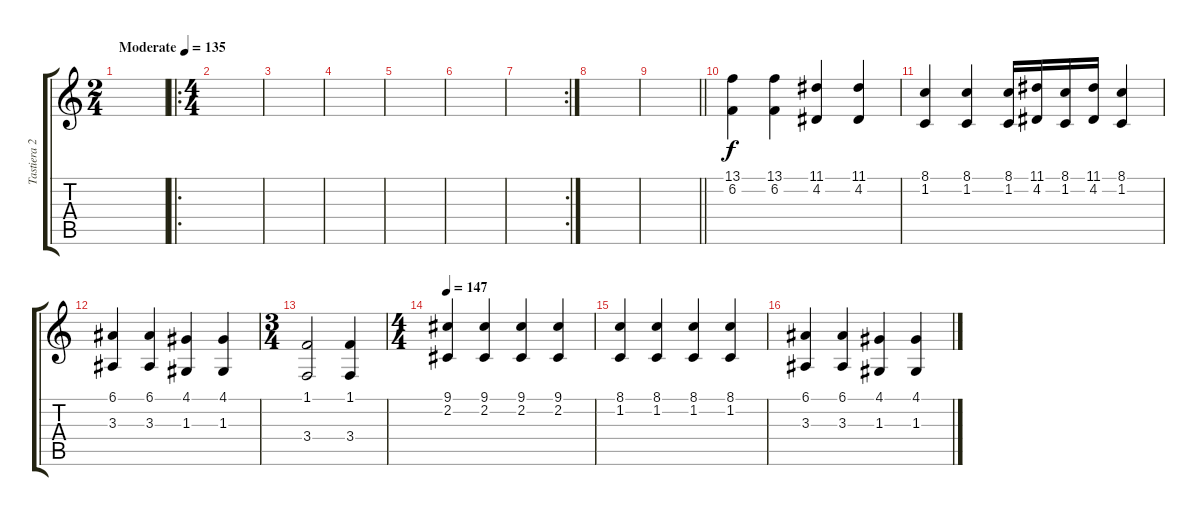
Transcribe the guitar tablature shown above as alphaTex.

\track ("Tastiera 2" "Tastiera 2") {instrument lead2sawtooth}
\staff {score tabs}
\tuning (E4 B3 G3 D3 A2 E2) {hide}
\ts (2 4)
\tempo (135 "Moderate")
\clef g2
\ks c
|
\ro
\ts (4 4)
|
|
|
|
|
\rc 2
|
|
\barLineRight lightlight
|
(13.1 6.2).4 (13.1 6.2).4 (11.1 4.2).4 (11.1 4.2).4 |
(8.1 1.2).4 (8.1 1.2).4 (8.1 1.2).16 (11.1 4.2).16 (8.1 1.2).16 (11.1 4.2).16 (8.1 1.2).4 |
(6.1 3.3).4 (6.1 3.3).4 (4.1 1.3).4 (4.1 1.3).4 |
\ts (3 4)
(1.1 3.4).2 (1.1 3.4).4 |
\ts (4 4)
\tempo 147
(9.1 2.2).4 (9.1 2.2).4 (9.1 2.2).4 (9.1 2.2).4 |
(8.1 1.2).4 (8.1 1.2).4 (8.1 1.2).4 (8.1 1.2).4 |
(6.1 3.3).4 (6.1 3.3).4 (4.1 1.3).4 (4.1 1.3).4
